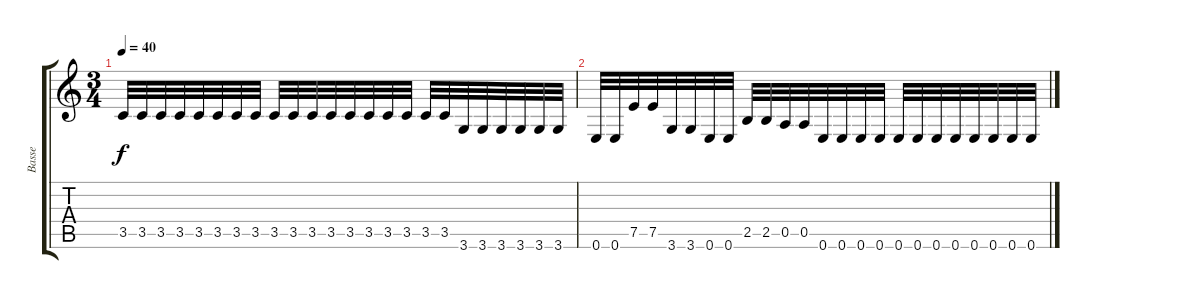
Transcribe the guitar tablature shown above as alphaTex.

\track ("Basse" "Basse") {instrument electricbasspick}
\staff {score tabs}
\tuning (E4 B3 G3 D3 A2 E2) {hide}
\ts (3 4)
\tempo 40
\clef g2
\ks c
3.5.32{dy f} 3.5.32 3.5.32 3.5.32 3.5.32 3.5.32 3.5.32 3.5.32 3.5.32 3.5.32 3.5.32 3.5.32 3.5.32 3.5.32 3.5.32 3.5.32 3.5.32 3.5.32 3.6.32 3.6.32 3.6.32 3.6.32 3.6.32 3.6.32 |
0.6.32 0.6.32 7.5.32 7.5.32 3.6.32 3.6.32 0.6.32 0.6.32 2.5.32 2.5.32 0.5.32 0.5.32 0.6.32 0.6.32 0.6.32 0.6.32 0.6.32 0.6.32 0.6.32 0.6.32 0.6.32 0.6.32 0.6.32 0.6.32
